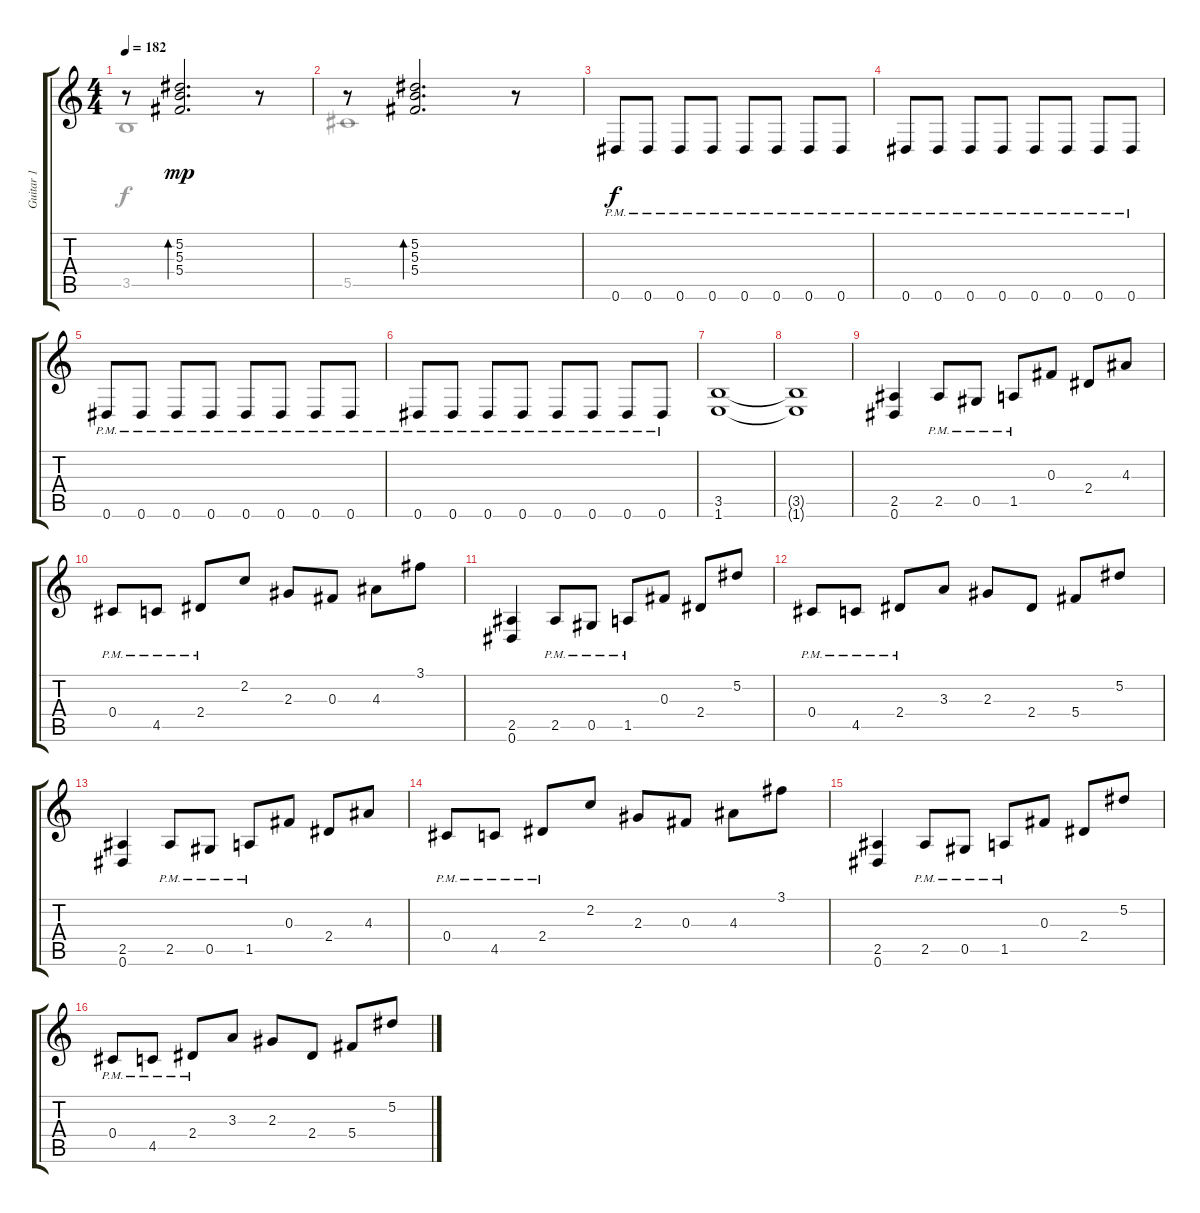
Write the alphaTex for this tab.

\track ("Guitar 1" "Guitar 1") {instrument overdrivenguitar}
\staff {score tabs}
\tuning (Eb4 Bb3 Gb3 Db3 Ab2 Eb2) {hide}
\voice
\ts (4 4)
\tempo 182
\clef g2
\ks c
r.8{dy f} (5.2 5.3 5.4).2{d bd 30 dy mp} r.8 |
r.8 (5.2 5.3 5.4).2{d bd 30} r.8 |
0.6{pm}.8{dy f} 0.6{pm}.8 0.6{pm}.8 0.6{pm}.8 0.6{pm}.8 0.6{pm}.8 0.6{pm}.8 0.6{pm}.8 |
0.6{pm}.8 0.6{pm}.8 0.6{pm}.8 0.6{pm}.8 0.6{pm}.8 0.6{pm}.8 0.6{pm}.8 0.6{pm}.8 |
0.6{pm}.8 0.6{pm}.8 0.6{pm}.8 0.6{pm}.8 0.6{pm}.8 0.6{pm}.8 0.6{pm}.8 0.6{pm}.8 |
0.6{pm}.8 0.6{pm}.8 0.6{pm}.8 0.6{pm}.8 0.6{pm}.8 0.6{pm}.8 0.6{pm}.8 0.6{pm}.8 |
(3.5 1.6).1 |
(3.5{t} 1.6{t}).1 |
(2.5 0.6).4 2.5{pm}.8 0.5{pm}.8 1.5{pm}.8 0.3.8 2.4.8 4.3.8 |
0.4{pm}.8 4.5{pm}.8 2.4{pm}.8 2.2.8 2.3.8 0.3.8 4.3.8 3.1.8 |
(2.5 0.6).4 2.5{pm}.8 0.5{pm}.8 1.5{pm}.8 0.3.8 2.4.8 5.2.8 |
0.4{pm}.8 4.5{pm}.8 2.4{pm}.8 3.3.8 2.3.8 2.4.8 5.4.8 5.2.8 |
(2.5 0.6).4 2.5{pm}.8 0.5{pm}.8 1.5{pm}.8 0.3.8 2.4.8 4.3.8 |
0.4{pm}.8 4.5{pm}.8 2.4{pm}.8 2.2.8 2.3.8 0.3.8 4.3.8 3.1.8 |
(2.5 0.6).4 2.5{pm}.8 0.5{pm}.8 1.5{pm}.8 0.3.8 2.4.8 5.2.8 |
0.4{pm}.8 4.5{pm}.8 2.4{pm}.8 3.3.8 2.3.8 2.4.8 5.4.8 5.2.8
\voice
\clef g2
\ottava regular
\simile none
\ks c
3.5.1{dy f} |
5.5.1 |
|
|
|
|
|
|
|
|
|
|
|
|
|
